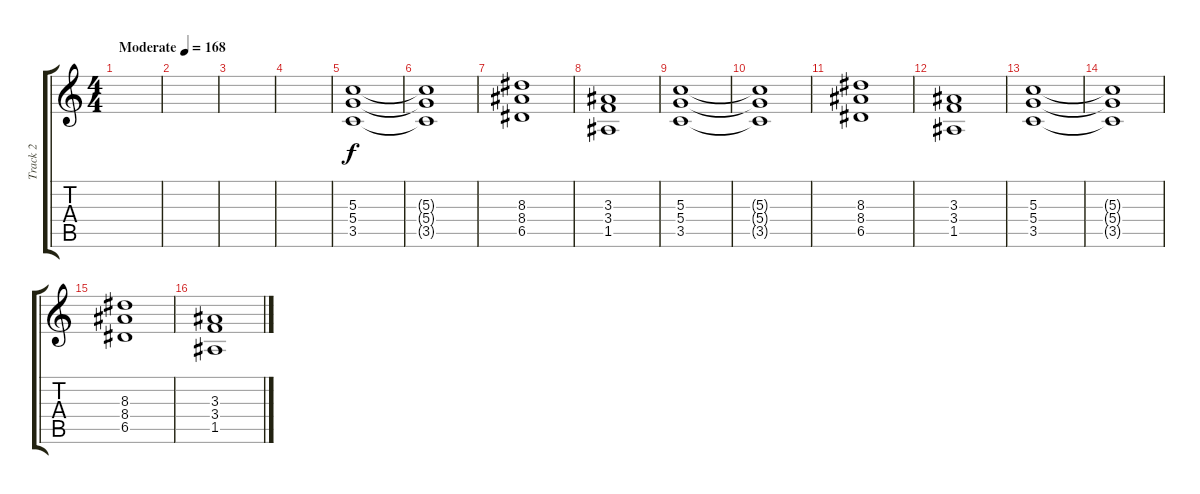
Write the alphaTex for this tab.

\track ("Track 2" "Track 2") {instrument distortionguitar}
\staff {score tabs}
\tuning (E4 B3 G3 D3 A2 E2) {hide}
\ts (4 4)
\tempo (168 "Moderate")
\clef g2
\ks c
|
|
|
|
(5.3 5.4 3.5).1 |
(5.3{t} 5.4{t} 3.5{t}).1 |
(8.3 8.4 6.5).1 |
(3.3 3.4 1.5).1 |
(5.3 5.4 3.5).1 |
(5.3{t} 5.4{t} 3.5{t}).1 |
(8.3 8.4 6.5).1 |
(3.3 3.4 1.5).1 |
(5.3 5.4 3.5).1 |
(5.3{t} 5.4{t} 3.5{t}).1 |
(8.3 8.4 6.5).1 |
(3.3 3.4 1.5).1
